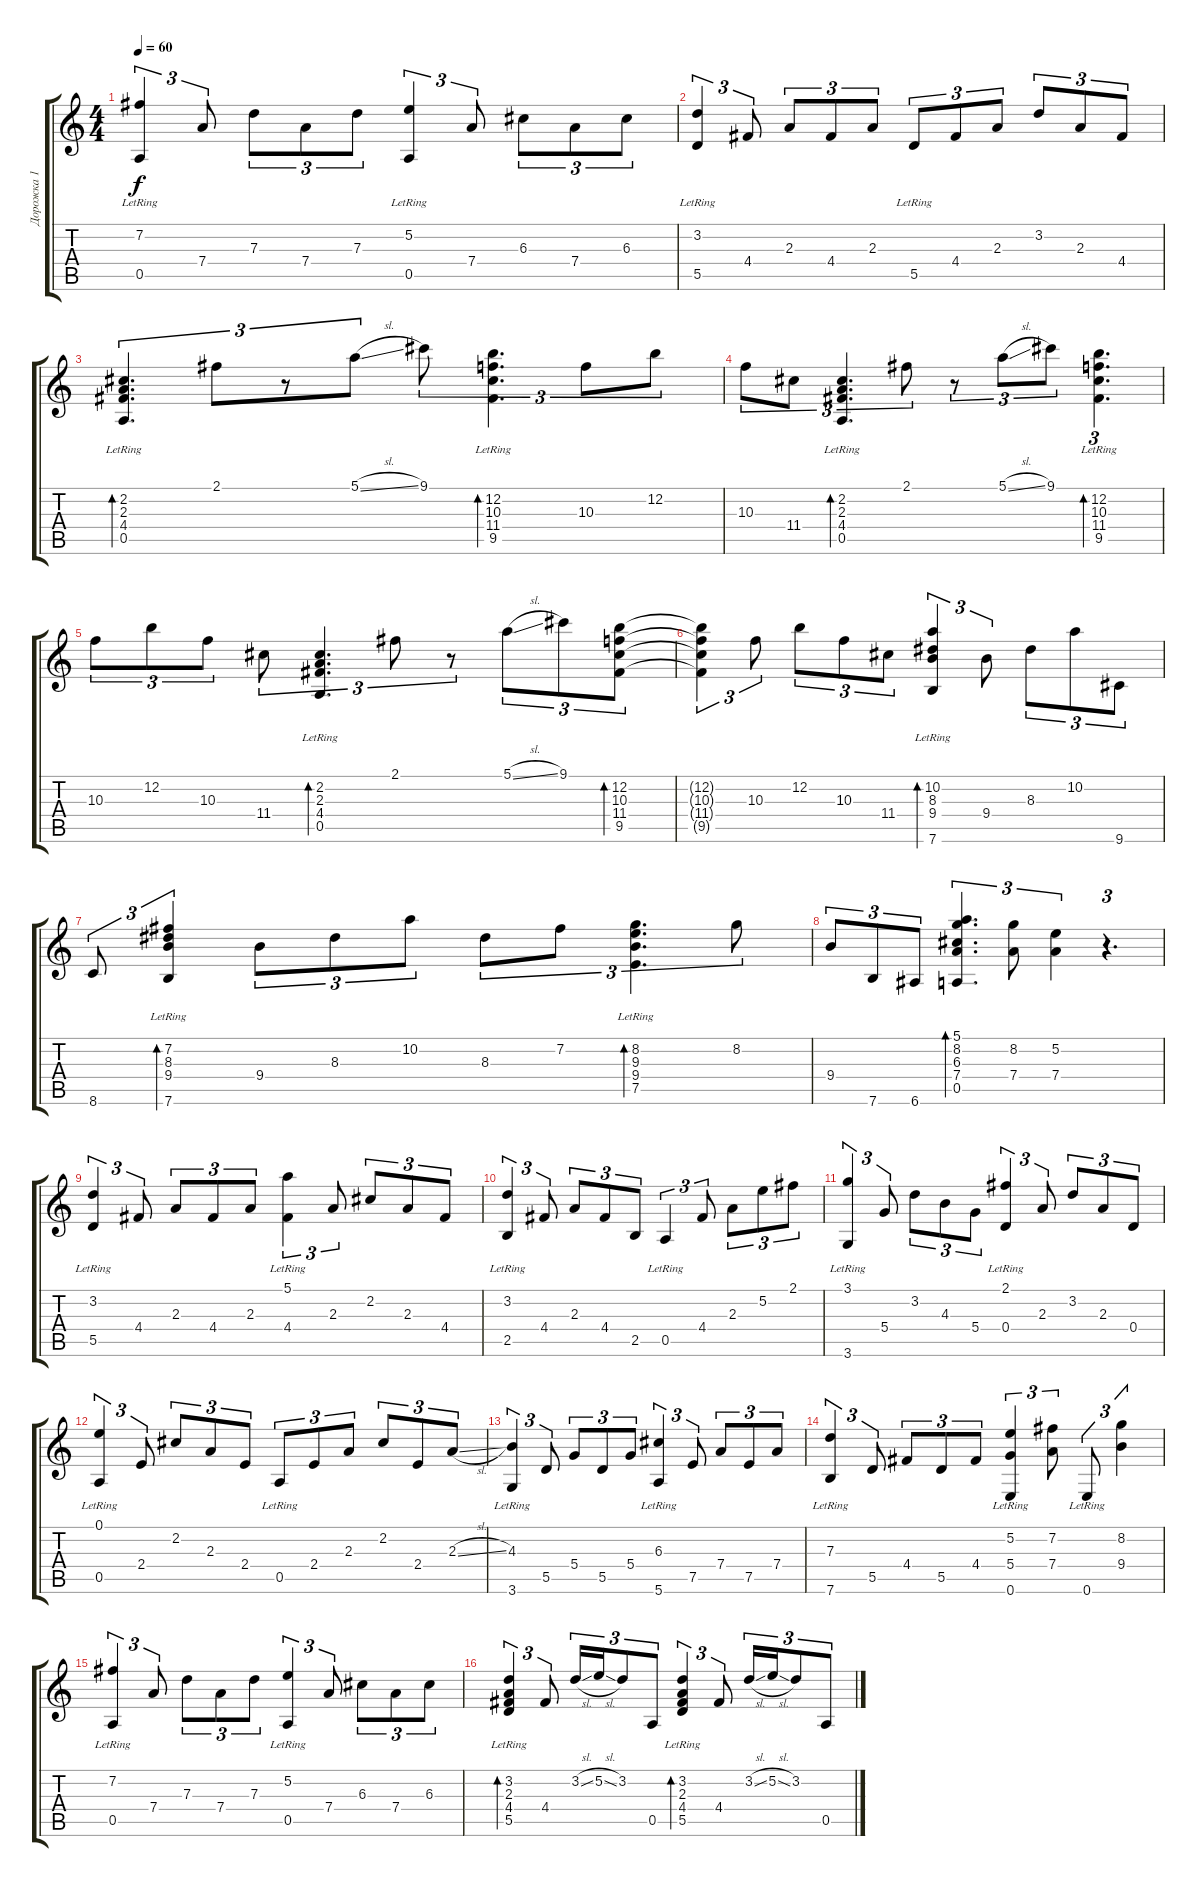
\track ("Дорожка 1" "Дорожка 1") {instrument acousticguitarsteel}
\staff {score tabs}
\tuning (E4 B3 G3 D3 A2 E2) {hide}
\ts (4 4)
\tempo 60
\clef g2
\ks c
(7.2{lr} 0.5{lr}).4{tu (3 2) dy f} 7.4.8{tu (3 2)} 7.3.8{tu (3 2)} 7.4.8{tu (3 2)} 7.3.8{tu (3 2)} (5.2{lr} 0.5{lr}).4{tu (3 2)} 7.4.8{tu (3 2)} 6.3.8{tu (3 2)} 7.4.8{tu (3 2)} 6.3.8{tu (3 2)} |
(3.2{lr} 5.5{lr}).4{tu (3 2)} 4.4.8{tu (3 2)} 2.3.8{tu (3 2)} 4.4.8{tu (3 2)} 2.3.8{tu (3 2)} 5.5{lr}.8{tu (3 2)} 4.4.8{tu (3 2)} 2.3.8{tu (3 2)} 3.2.8{tu (3 2)} 2.3.8{tu (3 2)} 4.4.8{tu (3 2)} |
(2.2{lr} 2.3{lr} 4.4{lr} 0.5).4{d tu (3 2) bd 240} 2.1.8{tu (3 2)} r.8{tu (3 2)} 5.1{sl}.8{tu (3 2)} 9.1.8{tu (3 2)} (12.2{lr} 10.3{lr} 11.4{lr} 9.5{lr}).4{d tu (3 2) bd 240} 10.3.8{tu (3 2)} 12.2.8{tu (3 2)} |
10.3.8{tu (3 2)} 11.4.8{tu (3 2)} (2.2{lr} 2.3{lr} 4.4{lr} 0.5).4{d tu (3 2) bd 240} 2.1.8{tu (3 2)} r.8{tu (3 2)} 5.1{sl}.8{tu (3 2)} 9.1.8{tu (3 2)} (12.2{lr} 10.3{lr} 11.4{lr} 9.5{lr}).4{d tu (3 2) bd 240} |
10.3.8{tu (3 2)} 12.2.8{tu (3 2)} 10.3.8{tu (3 2)} 11.4.8{tu (3 2)} (2.2{lr} 2.3{lr} 4.4{lr} 0.5).4{d tu (3 2) bd 240} 2.1.8{tu (3 2)} r.8{tu (3 2)} 5.1{sl}.8{tu (3 2)} 9.1.8{tu (3 2)} (12.2 10.3 11.4 9.5).8{tu (3 2) bd 60} |
(12.2{t} 10.3{t} 11.4{t} 9.5{t}).4{tu (3 2)} 10.3.8{tu (3 2)} 12.2.8{tu (3 2)} 10.3.8{tu (3 2)} 11.4.8{tu (3 2)} (10.2{lr} 8.3{lr} 9.4{lr} 7.6{lr}).4{tu (3 2) bd 240} 9.4.8{tu (3 2)} 8.3.8{tu (3 2)} 10.2.8{tu (3 2)} 9.6.8{tu (3 2)} |
8.6.8{tu (3 2)} (7.2{lr} 8.3{lr} 9.4{lr} 7.6{lr}).4{tu (3 2) bd 240} 9.4.8{tu (3 2)} 8.3.8{tu (3 2)} 10.2.8{tu (3 2)} 8.3.8{tu (3 2)} 7.2.8{tu (3 2)} (8.2{lr} 9.3{lr} 9.4{lr} 7.5{lr}).4{d tu (3 2) bd 240} 8.2.8{tu (3 2)} |
9.4.8{tu (3 2)} 7.6.8{tu (3 2)} 6.6.8{tu (3 2)} (5.1 8.2 6.3 7.4 0.5).4{d tu (3 2) bd 120} (8.2 7.4).8{tu (3 2)} (5.2 7.4).4{tu (3 2)} r.4{d tu (3 2)} |
(3.2{lr} 5.5{lr}).4{tu (3 2)} 4.4.8{tu (3 2)} 2.3.8{tu (3 2)} 4.4.8{tu (3 2)} 2.3.8{tu (3 2)} (5.1{lr} 4.4{lr}).4{tu (3 2)} 2.3.8{tu (3 2)} 2.2.8{tu (3 2)} 2.3.8{tu (3 2)} 4.4.8{tu (3 2)} |
(3.2{lr} 2.5{lr}).4{tu (3 2)} 4.4.8{tu (3 2)} 2.3.8{tu (3 2)} 4.4.8{tu (3 2)} 2.5.8{tu (3 2)} 0.5{lr}.4{tu (3 2)} 4.4.8{tu (3 2)} 2.3.8{tu (3 2)} 5.2.8{tu (3 2)} 2.1.8{tu (3 2)} |
(3.1{lr} 3.6{lr}).4{tu (3 2)} 5.4.8{tu (3 2)} 3.2.8{tu (3 2)} 4.3.8{tu (3 2)} 5.4.8{tu (3 2)} (2.1{lr} 0.4{lr}).4{tu (3 2)} 2.3.8{tu (3 2)} 3.2.8{tu (3 2)} 2.3.8{tu (3 2)} 0.4.8{tu (3 2)} |
(0.1{lr} 0.5{lr}).4{tu (3 2)} 2.4.8{tu (3 2)} 2.2.8{tu (3 2)} 2.3.8{tu (3 2)} 2.4.8{tu (3 2)} 0.5{lr}.8{tu (3 2)} 2.4.8{tu (3 2)} 2.3.8{tu (3 2)} 2.2.8{tu (3 2)} 2.4.8{tu (3 2)} 2.3{sl}.8{tu (3 2)} |
(4.3{lr} 3.6{lr}).4{tu (3 2)} 5.5.8{tu (3 2)} 5.4.8{tu (3 2)} 5.5.8{tu (3 2)} 5.4.8{tu (3 2)} (6.3{lr} 5.6{lr}).4{tu (3 2)} 7.5.8{tu (3 2)} 7.4.8{tu (3 2)} 7.5.8{tu (3 2)} 7.4.8{tu (3 2)} |
(7.3{lr} 7.6{lr}).4{tu (3 2)} 5.5.8{tu (3 2)} 4.4.8{tu (3 2)} 5.5.8{tu (3 2)} 4.4.8{tu (3 2)} (5.2 5.4 0.6{lr}).4{tu (3 2)} (7.2 7.4).8{tu (3 2)} 0.6{lr}.8{tu (3 2)} (8.2 9.4).4{tu (3 2)} |
(7.2{lr} 0.5{lr}).4{tu (3 2)} 7.4.8{tu (3 2)} 7.3.8{tu (3 2)} 7.4.8{tu (3 2)} 7.3.8{tu (3 2)} (5.2{lr} 0.5{lr}).4{tu (3 2)} 7.4.8{tu (3 2)} 6.3.8{tu (3 2)} 7.4.8{tu (3 2)} 6.3.8{tu (3 2)} |
(3.2{lr} 2.3{lr} 4.4{lr} 5.5{lr}).4{tu (3 2) bd 240} 4.4.8{tu (3 2)} 3.2{sl}.16{tu (3 2)} 5.2{sl}.16{tu (3 2)} 3.2.8{tu (3 2)} 0.5.8{tu (3 2)} (3.2{lr} 2.3{lr} 4.4{lr} 5.5{lr}).4{tu (3 2) bd 240} 4.4.8{tu (3 2)} 3.2{sl}.16{tu (3 2)} 5.2{sl}.16{tu (3 2)} 3.2.8{tu (3 2)} 0.5.8{tu (3 2)}
